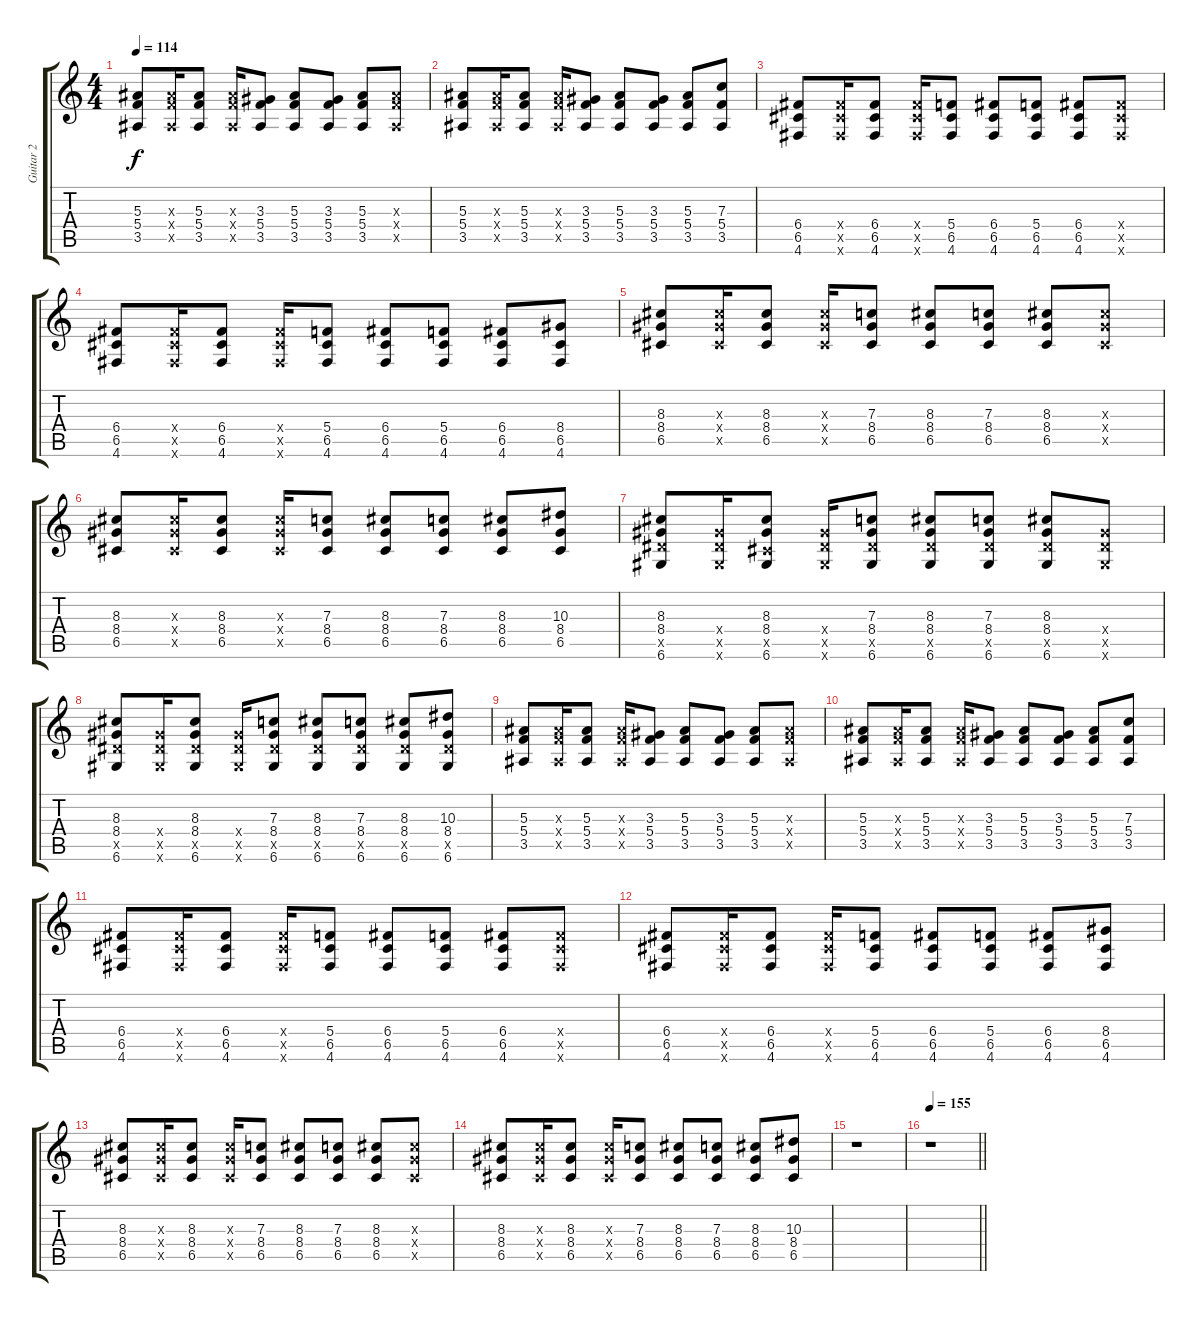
\track ("Guitar 2" "Guitar 2") {instrument overdrivenguitar}
\staff {score tabs}
\tuning (D4 A3 F3 C3 G2 D2) {hide}
\ts (4 4)
\tempo 114
\clef g2
\ks c
(5.3 5.4 3.5).8{dy f} (5.3{x} 5.4{x} 3.5{x}).16 (5.3 5.4 3.5).8 (5.3{x} 5.4{x} 3.5{x}).16 (3.3 5.4 3.5).8 (5.3 5.4 3.5).8 (3.3 5.4 3.5).8 (5.3 5.4 3.5).8 (5.3{x} 5.4{x} 3.5{x}).8 |
(5.3 5.4 3.5).8 (5.3{x} 5.4{x} 3.5{x}).16 (5.3 5.4 3.5).8 (5.3{x} 5.4{x} 3.5{x}).16 (3.3 5.4 3.5).8 (5.3 5.4 3.5).8 (3.3 5.4 3.5).8 (5.3 5.4 3.5).8 (7.3 5.4 3.5).8 |
(6.4 6.5 4.6).8 (6.4{x} 6.5{x} 4.6{x}).16 (6.4 6.5 4.6).8 (6.4{x} 6.5{x} 4.6{x}).16 (5.4 6.5 4.6).8 (6.4 6.5 4.6).8 (5.4 6.5 4.6).8 (6.4 6.5 4.6).8 (6.4{x} 6.5{x} 4.6{x}).8 |
(6.4 6.5 4.6).8 (6.4{x} 6.5{x} 4.6{x}).16 (6.4 6.5 4.6).8 (6.4{x} 6.5{x} 4.6{x}).16 (5.4 6.5 4.6).8 (6.4 6.5 4.6).8 (5.4 6.5 4.6).8 (6.4 6.5 4.6).8 (8.4 6.5 4.6).8 |
(8.3 8.4 6.5).8 (8.3{x} 8.4{x} 6.5{x}).16 (8.3 8.4 6.5).8 (8.3{x} 8.4{x} 6.5{x}).16 (7.3 8.4 6.5).8 (8.3 8.4 6.5).8 (7.3 8.4 6.5).8 (8.3 8.4 6.5).8 (8.3{x} 8.4{x} 6.5{x}).8 |
(8.3 8.4 6.5).8 (8.3{x} 8.4{x} 6.5{x}).16 (8.3 8.4 6.5).8 (8.3{x} 8.4{x} 6.5{x}).16 (7.3 8.4 6.5).8 (8.3 8.4 6.5).8 (7.3 8.4 6.5).8 (8.3 8.4 6.5).8 (10.3 8.4 6.5).8 |
(8.3 8.4 8.5{x} 6.6).8 (8.4{x} 8.5{x} 6.6{x}).16 (8.3 8.4 6.5{x} 6.6).8 (8.4{x} 8.5{x} 6.6{x}).16 (7.3 8.4 8.5{x} 6.6).8 (8.3 8.4 8.5{x} 6.6).8 (7.3 8.4 8.5{x} 6.6).8 (8.3 8.4 8.5{x} 6.6).8 (8.4{x} 8.5{x} 6.6{x}).8 |
(8.3 8.4 8.5{x} 6.6).8 (8.4{x} 8.5{x} 6.6{x}).16 (8.3 8.4 8.5{x} 6.6).8 (8.4{x} 8.5{x} 6.6{x}).16 (7.3 8.4 8.5{x} 6.6).8 (8.3 8.4 8.5{x} 6.6).8 (7.3 8.4 8.5{x} 6.6).8 (8.3 8.4 8.5{x} 6.6).8 (10.3 8.4 8.5{x} 6.6).8 |
(5.3 5.4 3.5).8 (5.3{x} 5.4{x} 3.5{x}).16 (5.3 5.4 3.5).8 (5.3{x} 5.4{x} 3.5{x}).16 (3.3 5.4 3.5).8 (5.3 5.4 3.5).8 (3.3 5.4 3.5).8 (5.3 5.4 3.5).8 (5.3{x} 5.4{x} 3.5{x}).8 |
(5.3 5.4 3.5).8 (5.3{x} 5.4{x} 3.5{x}).16 (5.3 5.4 3.5).8 (5.3{x} 5.4{x} 3.5{x}).16 (3.3 5.4 3.5).8 (5.3 5.4 3.5).8 (3.3 5.4 3.5).8 (5.3 5.4 3.5).8 (7.3 5.4 3.5).8 |
(6.4 6.5 4.6).8 (6.4{x} 6.5{x} 4.6{x}).16 (6.4 6.5 4.6).8 (6.4{x} 6.5{x} 4.6{x}).16 (5.4 6.5 4.6).8 (6.4 6.5 4.6).8 (5.4 6.5 4.6).8 (6.4 6.5 4.6).8 (6.4{x} 6.5{x} 4.6{x}).8 |
(6.4 6.5 4.6).8 (6.4{x} 6.5{x} 4.6{x}).16 (6.4 6.5 4.6).8 (6.4{x} 6.5{x} 4.6{x}).16 (5.4 6.5 4.6).8 (6.4 6.5 4.6).8 (5.4 6.5 4.6).8 (6.4 6.5 4.6).8 (8.4 6.5 4.6).8 |
(8.3 8.4 6.5).8 (8.3{x} 8.4{x} 6.5{x}).16 (8.3 8.4 6.5).8 (8.3{x} 8.4{x} 6.5{x}).16 (7.3 8.4 6.5).8 (8.3 8.4 6.5).8 (7.3 8.4 6.5).8 (8.3 8.4 6.5).8 (8.3{x} 8.4{x} 6.5{x}).8 |
(8.3 8.4 6.5).8 (8.3{x} 8.4{x} 6.5{x}).16 (8.3 8.4 6.5).8 (8.3{x} 8.4{x} 6.5{x}).16 (7.3 8.4 6.5).8 (8.3 8.4 6.5).8 (7.3 8.4 6.5).8 (8.3 8.4 6.5).8 (10.3 8.4 6.5).8 |
r.1 |
\tempo 155
\barLineRight lightlight
r.1
